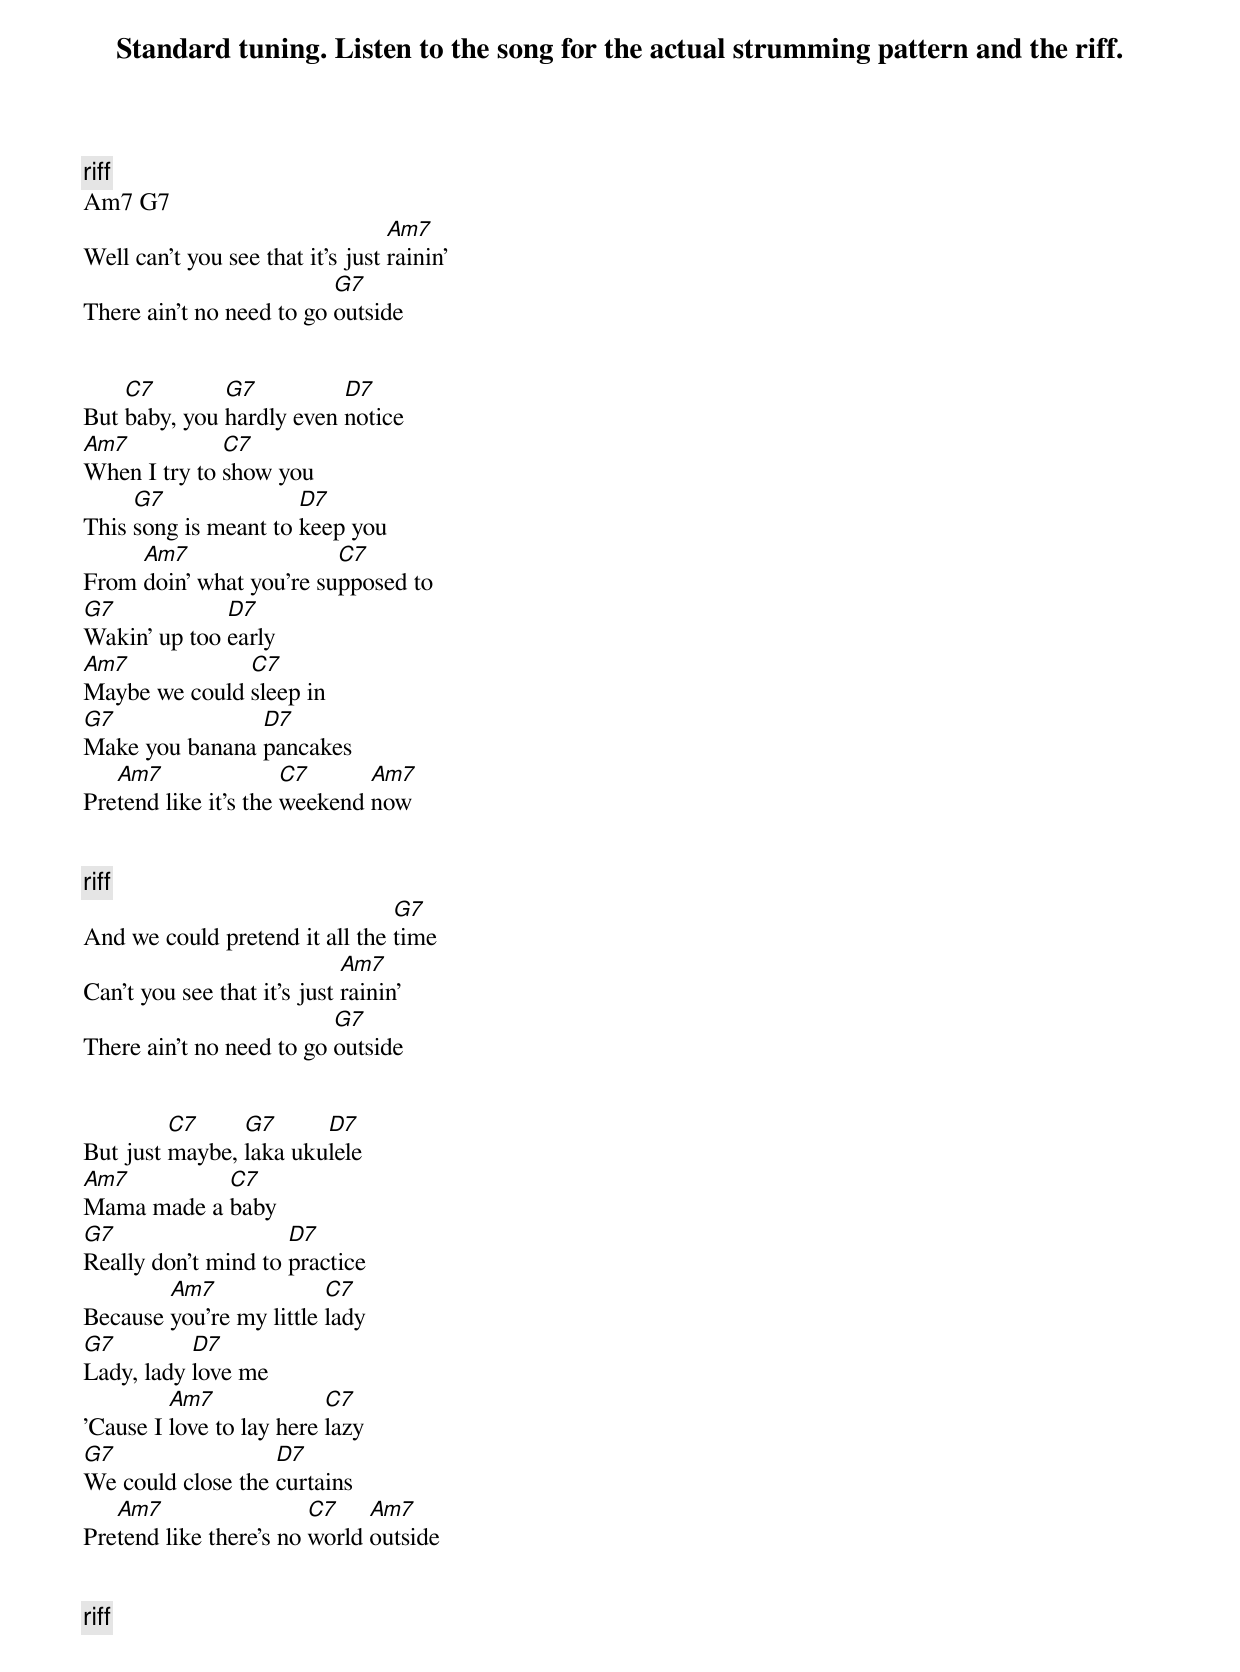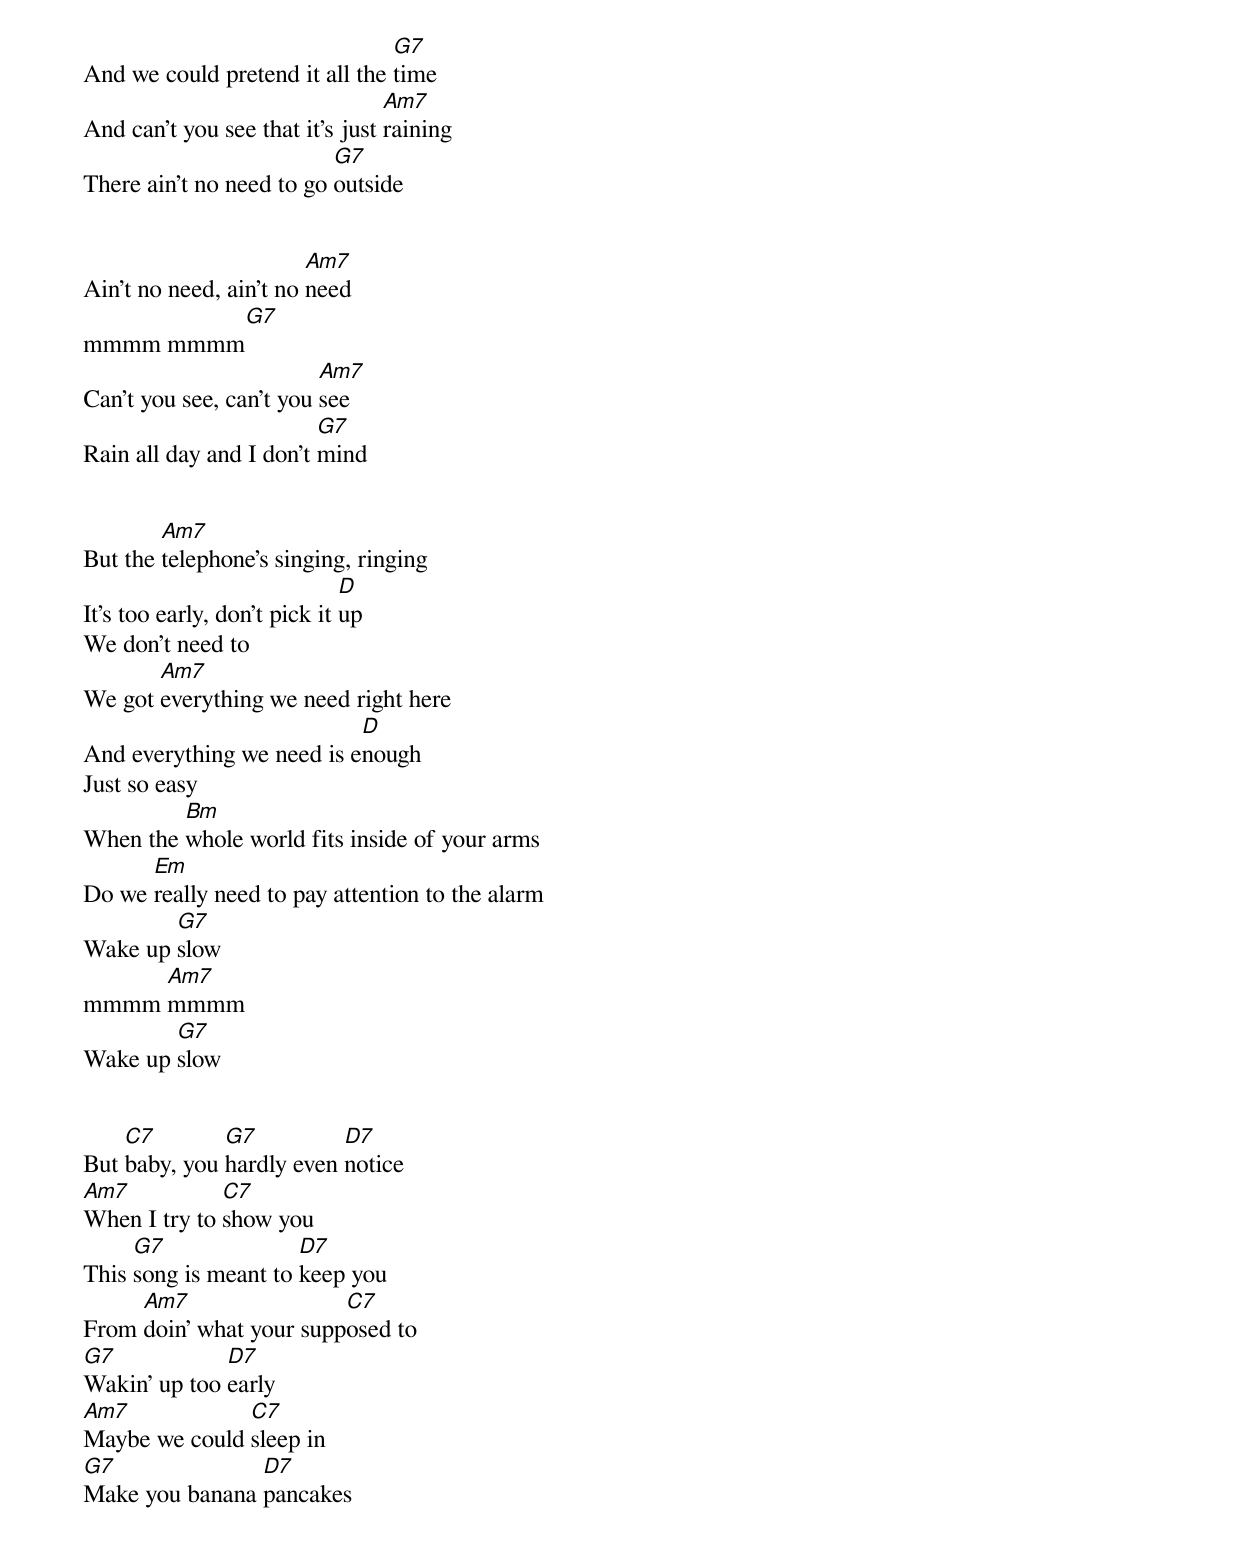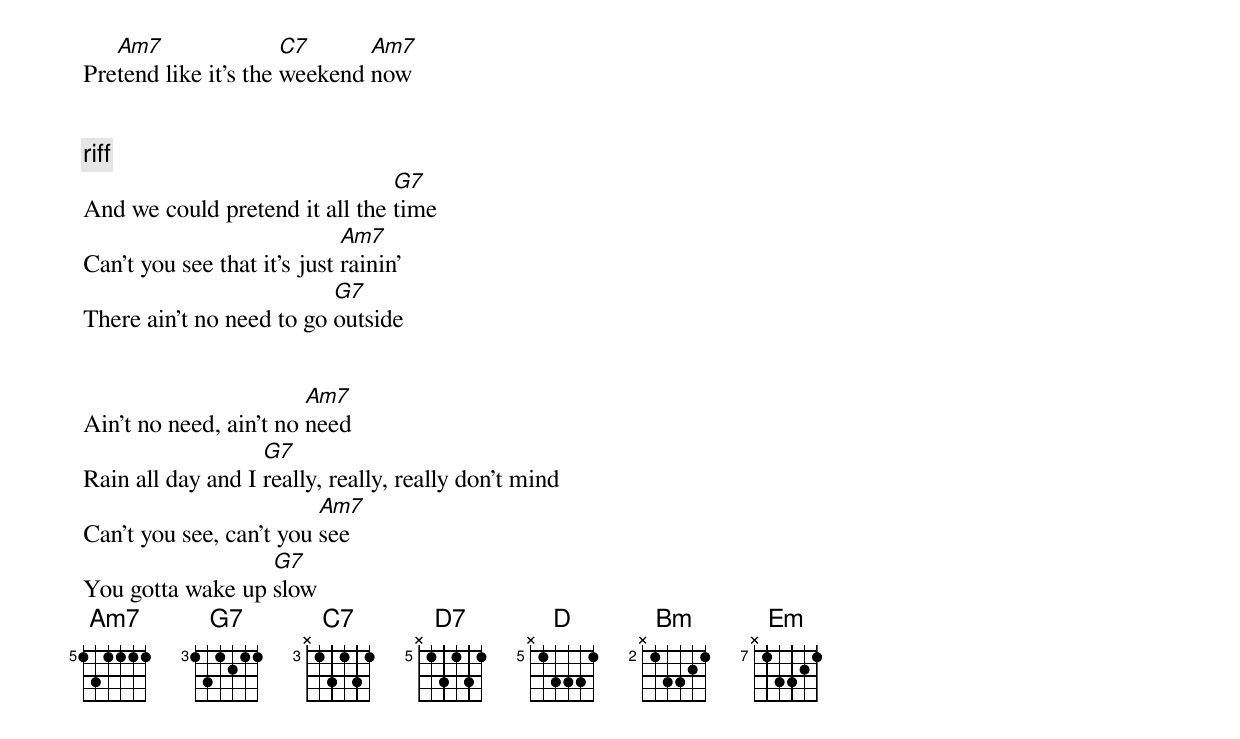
Standard tuning. Listen to the song for the actual strumming pattern and the riff.


G7   353433
D7   x57575
Am7  575555
C7   x35353
D    x57775
Bm   x24432
Em   x79987


[riff]
Am7 G7
                                  Am7
Well can't you see that it's just rainin'
                          G7
There ain't no need to go outside


    C7        G7          D7
But baby, you hardly even notice
Am7           C7
When I try to show you
     G7               D7
This song is meant to keep you
     Am7                 C7
From doin' what you're supposed to
G7            D7
Wakin' up too early
Am7            C7
Maybe we could sleep in
G7              D7
Make you banana pancakes
   Am7                C7      Am7
Pretend like it's the weekend now


[riff]
                                G7
And we could pretend it all the time
                             Am7
Can't you see that it's just rainin'
                          G7
There ain't no need to go outside


         C7     G7      D7
But just maybe, laka ukulele
Am7         C7
Mama made a baby
G7                   D7
Really don't mind to practice
        Am7              C7
Because you're my little lady
G7         D7
Lady, lady love me
         Am7              C7
'Cause I love to lay here lazy
G7                 D7
We could close the curtains
   Am7                  C7    Am7
Pretend like there's no world outside


[riff]
                                G7
And we could pretend it all the time
                                 Am7
And can't you see that it's just raining
                          G7
There ain't no need to go outside


                        Am7
Ain't no need, ain't no need
         G7
mmmm mmmm
                         Am7
Can't you see, can't you see
                         G7
Rain all day and I don't mind


        Am7
But the telephone's singing, ringing
                              D
It's too early, don't pick it up
We don't need to
       Am7
We got everything we need right here
                           D
And everything we need is enough
Just so easy
         Bm
When the whole world fits inside of your arms
      Em
Do we really need to pay attention to the alarm
        G7
Wake up slow
     Am7
mmmm mmmm
        G7
Wake up slow


    C7        G7          D7
But baby, you hardly even notice
Am7           C7
When I try to show you
     G7               D7
This song is meant to keep you
     Am7                 C7
From doin' what your supposed to
G7            D7
Wakin' up too early
Am7            C7
Maybe we could sleep in
G7              D7
Make you banana pancakes
   Am7                C7      Am7
Pretend like it's the weekend now


[riff]
                                G7
And we could pretend it all the time
                             Am7
Can't you see that it's just rainin'
                          G7
There ain't no need to go outside


                        Am7
Ain't no need, ain't no need
                   G7
Rain all day and I really, really, really don't mind
                         Am7
Can't you see, can't you see
                  G7
You gotta wake up slow
